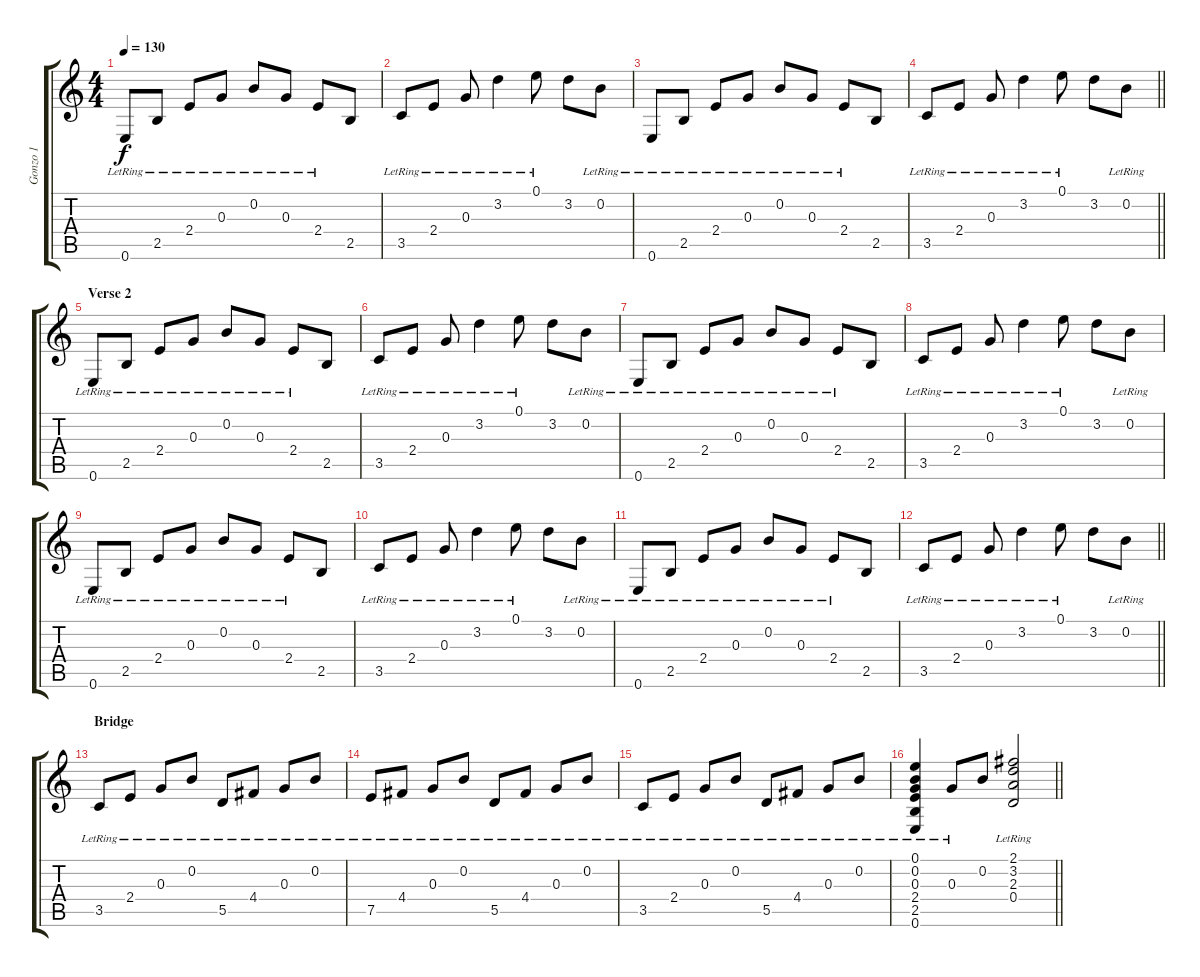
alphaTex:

\track ("Gonzo 1" "Gonzo 1") {instrument acousticguitarsteel}
\staff {score tabs}
\tuning (E4 B3 G3 D3 A2 E2) {hide}
\ts (4 4)
\tempo 130
\clef g2
\ks c
0.6{lr}.8{dy f} 2.5{lr}.8 2.4{lr}.8 0.3{lr}.8 0.2{lr}.8 0.3{lr}.8 2.4{lr}.8 2.5.8 |
3.5{lr}.8 2.4{lr}.8 0.3{lr}.8 3.2{lr}.4 0.1{lr}.8 3.2.8 0.2{lr}.8 |
0.6{lr}.8 2.5{lr}.8 2.4{lr}.8 0.3{lr}.8 0.2{lr}.8 0.3{lr}.8 2.4{lr}.8 2.5.8 |
\barLineRight lightlight
3.5{lr}.8 2.4{lr}.8 0.3{lr}.8 3.2{lr}.4 0.1{lr}.8 3.2.8 0.2{lr}.8 |
\section ("" "Verse 2")
0.6{lr}.8 2.5{lr}.8 2.4{lr}.8 0.3{lr}.8 0.2{lr}.8 0.3{lr}.8 2.4{lr}.8 2.5.8 |
3.5{lr}.8 2.4{lr}.8 0.3{lr}.8 3.2{lr}.4 0.1{lr}.8 3.2.8 0.2{lr}.8 |
0.6{lr}.8 2.5{lr}.8 2.4{lr}.8 0.3{lr}.8 0.2{lr}.8 0.3{lr}.8 2.4{lr}.8 2.5.8 |
3.5{lr}.8 2.4{lr}.8 0.3{lr}.8 3.2{lr}.4 0.1{lr}.8 3.2.8 0.2{lr}.8 |
0.6{lr}.8 2.5{lr}.8 2.4{lr}.8 0.3{lr}.8 0.2{lr}.8 0.3{lr}.8 2.4{lr}.8 2.5.8 |
3.5{lr}.8 2.4{lr}.8 0.3{lr}.8 3.2{lr}.4 0.1{lr}.8 3.2.8 0.2{lr}.8 |
0.6{lr}.8 2.5{lr}.8 2.4{lr}.8 0.3{lr}.8 0.2{lr}.8 0.3{lr}.8 2.4{lr}.8 2.5.8 |
\barLineRight lightlight
3.5{lr}.8 2.4{lr}.8 0.3{lr}.8 3.2{lr}.4 0.1{lr}.8 3.2.8 0.2{lr}.8 |
\section ("" "Bridge")
3.5{lr}.8{volume 8} 2.4{lr}.8 0.3{lr}.8 0.2{lr}.8 5.5{lr}.8 4.4{lr}.8 0.3{lr}.8 0.2{lr}.8 |
7.5{lr}.8 4.4{lr}.8 0.3{lr}.8 0.2{lr}.8 5.5{lr}.8 4.4{lr}.8 0.3{lr}.8 0.2{lr}.8 |
3.5{lr}.8 2.4{lr}.8 0.3{lr}.8 0.2{lr}.8 5.5{lr}.8 4.4{lr}.8 0.3{lr}.8 0.2{lr}.8 |
\barLineRight lightlight
(0.1{lr} 0.2{lr} 0.3 2.4{lr} 2.5{lr} 0.6{lr}).4 0.3{lr}.8 0.2.8 (2.1{lr} 3.2{lr} 2.3{lr} 0.4{lr}).2
